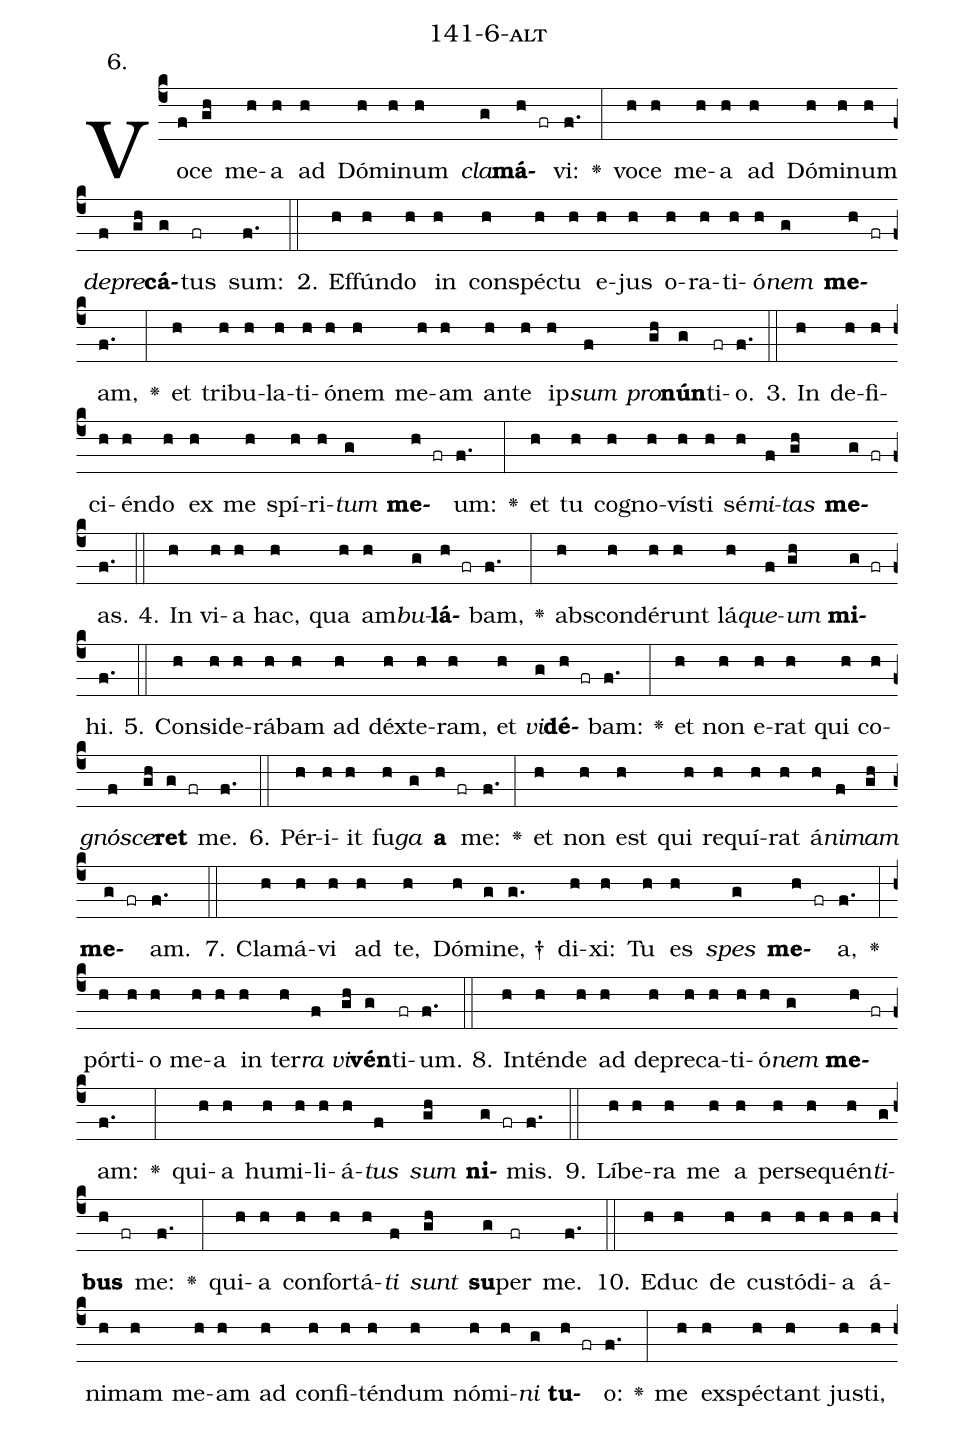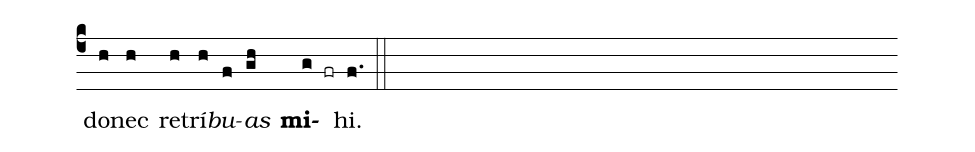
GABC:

name: 141-6-alt;
annotation: 6.;
%%
(c4)Vo(f)ce(gh) me(h)a(h) ad(h) Dó(h)mi(h)num(h) <i>cla</i>(g)<b>má</b>(h fr)vi:(f.) <v>\greheightstar</v>(:) vo(h)ce(h) me(h)a(h) ad(h) Dó(h)mi(h)num(h) <i>de</i>(f)<i>pre</i>(gh)<b>cá</b>(g)tus(fr) sum:(f.) (::)
2. Ef(h)fún(h)do(h) in(h) con(h)spéc(h)tu(h) e(h)jus(h) o(h)ra(h)ti(h)ó(h)<i>nem</i>(g) <b>me</b>(h fr)am,(f.) <v>\greheightstar</v>(:) et(h) tri(h)bu(h)la(h)ti(h)ó(h)nem(h) me(h)am(h) an(h)te(h) ip(h)<i>sum</i>(f) <i>pro</i>(gh)<b>nún</b>(g)ti(fr)o.(f.) (::)
3. In(h) de(h)fi(h)ci(h)én(h)do(h) ex(h) me(h) spí(h)ri(h)<i>tum</i>(g) <b>me</b>(h fr)um:(f.) <v>\greheightstar</v>(:) et(h) tu(h) co(h)gno(h)vís(h)ti(h) sé(h)<i>mi</i>(f)<i>tas</i>(gh) <b>me</b>(g fr)as.(f.) (::)
4. In(h) vi(h)a(h) hac,(h) qua(h) am(h)<i>bu</i>(g)<b>lá</b>(h fr)bam,(f.) <v>\greheightstar</v>(:) abs(h)con(h)dé(h)runt(h) lá(h)<i>que</i>(f)<i>um</i>(gh) <b>mi</b>(g fr)hi.(f.) (::)
5. Con(h)si(h)de(h)rá(h)bam(h) ad(h) déx(h)te(h)ram,(h) et(h) <i>vi</i>(g)<b>dé</b>(h fr)bam:(f.) <v>\greheightstar</v>(:) et(h) non(h) e(h)rat(h) qui(h) co(h)<i>gnó</i>(f)<i>sce</i>(gh)<b>ret</b>(g fr) me.(f.) (::)
6. Pér(h)i(h)it(h) fu(h)<i>ga</i>(g) <b>a</b>(h fr) me:(f.) <v>\greheightstar</v>(:) et(h) non(h) est(h) qui(h) re(h)quí(h)rat(h) á(h)<i>ni</i>(f)<i>mam</i>(gh) <b>me</b>(g fr)am.(f.) (::)
7. Cla(h)má(h)vi(h) ad(h) te,(h) Dó(h)mi(g)ne, †(g.) di(h)xi:(h) Tu(h) es(h) <i>spes</i>(g) <b>me</b>(h fr)a,(f.) <v>\greheightstar</v>(:) pór(h)ti(h)o(h) me(h)a(h) in(h) ter(h)<i>ra</i>(f) <i>vi</i>(gh)<b>vén</b>(g)ti(fr)um.(f.) (::)
8. In(h)tén(h)de(h) ad(h) de(h)pre(h)ca(h)ti(h)ó(h)<i>nem</i>(g) <b>me</b>(h fr)am:(f.) <v>\greheightstar</v>(:) qui(h)a(h) hu(h)mi(h)li(h)á(h)<i>tus</i>(f) <i>sum</i>(gh) <b>ni</b>(g fr)mis.(f.) (::)
9. Lí(h)be(h)ra(h) me(h) a(h) per(h)se(h)quén(h)<i>ti</i>(g)<b>bus</b>(h fr) me:(f.) <v>\greheightstar</v>(:) qui(h)a(h) con(h)for(h)tá(h)<i>ti</i>(f) <i>sunt</i>(gh) <b>su</b>(g)per(fr) me.(f.) (::)
10. E(h)duc(h) de(h) cus(h)tó(h)di(h)a(h) á(h)ni(h)mam(h) me(h)am(h) ad(h) con(h)fi(h)tén(h)dum(h) nó(h)mi(h)<i>ni</i>(g) <b>tu</b>(h fr)o:(f.) <v>\greheightstar</v>(:) me(h) ex(h)spéc(h)tant(h) jus(h)ti,(h) do(h)nec(h) re(h)trí(h)<i>bu</i>(f)<i>as</i>(gh) <b>mi</b>(g fr)hi.(f.) (::)
